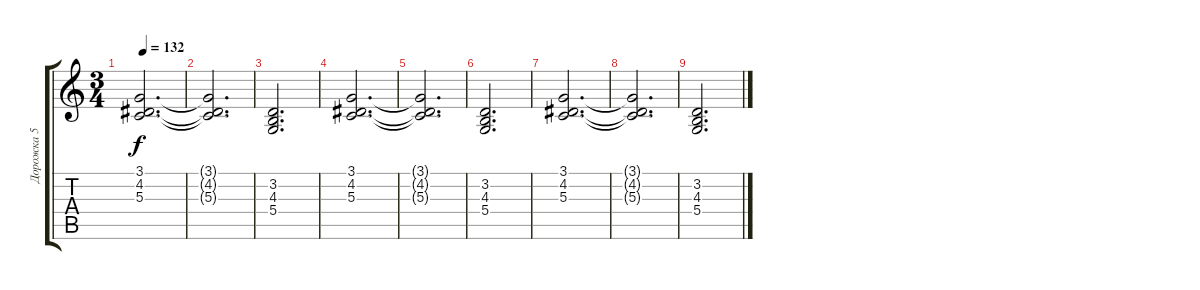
\track ("Дорожка 5" "Дорожка 5") {instrument pad8sweep}
\staff {score tabs}
\tuning (E4 B3 G3 D3 A2 E2) {hide}
\ts (3 4)
\tempo 132
\clef g2
\ks c
(3.1 4.2 5.3).2{d dy f} |
(3.1{t} 4.2{t} 5.3{t}).2{d} |
(3.2 4.3 5.4).2{d} |
(3.1 4.2 5.3).2{d} |
(3.1{t} 4.2{t} 5.3{t}).2{d} |
(3.2 4.3 5.4).2{d} |
(3.1 4.2 5.3).2{d} |
(3.1{t} 4.2{t} 5.3{t}).2{d} |
(3.2 4.3 5.4).2{d}
